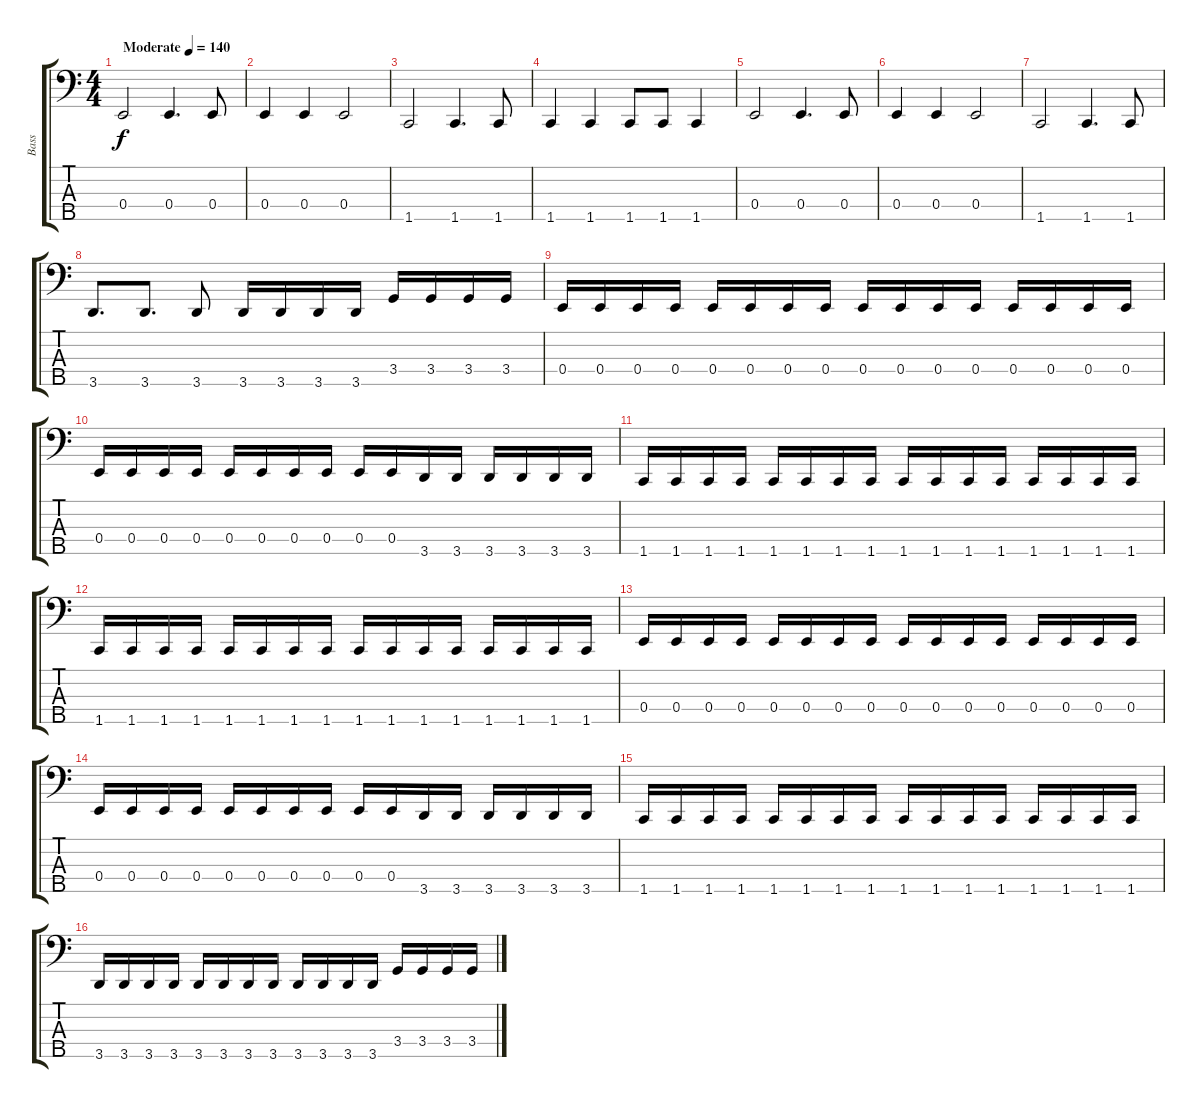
\track ("Bass" "Bass") {instrument electricbasspick}
\staff {score tabs}
\tuning (G2 D2 A1 E1 B0) {hide}
\ts (4 4)
\tempo (140 "Moderate")
\clef f4
\ks c
0.4.2{dy f instrument electricbasspick} 0.4.4{d} 0.4.8 |
0.4.4 0.4.4 0.4.2 |
1.5.2 1.5.4{d} 1.5.8 |
1.5.4 1.5.4 1.5.8 1.5.8 1.5.4 |
0.4.2 0.4.4{d} 0.4.8 |
0.4.4 0.4.4 0.4.2 |
1.5.2 1.5.4{d} 1.5.8 |
3.5.8{d} 3.5.8{d} 3.5.8 3.5.16 3.5.16 3.5.16 3.5.16 3.4.16 3.4.16 3.4.16 3.4.16 |
0.4.16 0.4.16 0.4.16 0.4.16 0.4.16 0.4.16 0.4.16 0.4.16 0.4.16 0.4.16 0.4.16 0.4.16 0.4.16 0.4.16 0.4.16 0.4.16 |
0.4.16 0.4.16 0.4.16 0.4.16 0.4.16 0.4.16 0.4.16 0.4.16 0.4.16 0.4.16 3.5.16 3.5.16 3.5.16 3.5.16 3.5.16 3.5.16 |
1.5.16 1.5.16 1.5.16 1.5.16 1.5.16 1.5.16 1.5.16 1.5.16 1.5.16 1.5.16 1.5.16 1.5.16 1.5.16 1.5.16 1.5.16 1.5.16 |
1.5.16 1.5.16 1.5.16 1.5.16 1.5.16 1.5.16 1.5.16 1.5.16 1.5.16 1.5.16 1.5.16 1.5.16 1.5.16 1.5.16 1.5.16 1.5.16 |
0.4.16 0.4.16 0.4.16 0.4.16 0.4.16 0.4.16 0.4.16 0.4.16 0.4.16 0.4.16 0.4.16 0.4.16 0.4.16 0.4.16 0.4.16 0.4.16 |
0.4.16 0.4.16 0.4.16 0.4.16 0.4.16 0.4.16 0.4.16 0.4.16 0.4.16 0.4.16 3.5.16 3.5.16 3.5.16 3.5.16 3.5.16 3.5.16 |
1.5.16 1.5.16 1.5.16 1.5.16 1.5.16 1.5.16 1.5.16 1.5.16 1.5.16 1.5.16 1.5.16 1.5.16 1.5.16 1.5.16 1.5.16 1.5.16 |
3.5.16 3.5.16 3.5.16 3.5.16 3.5.16 3.5.16 3.5.16 3.5.16 3.5.16 3.5.16 3.5.16 3.5.16 3.4.16 3.4.16 3.4.16 3.4.16
